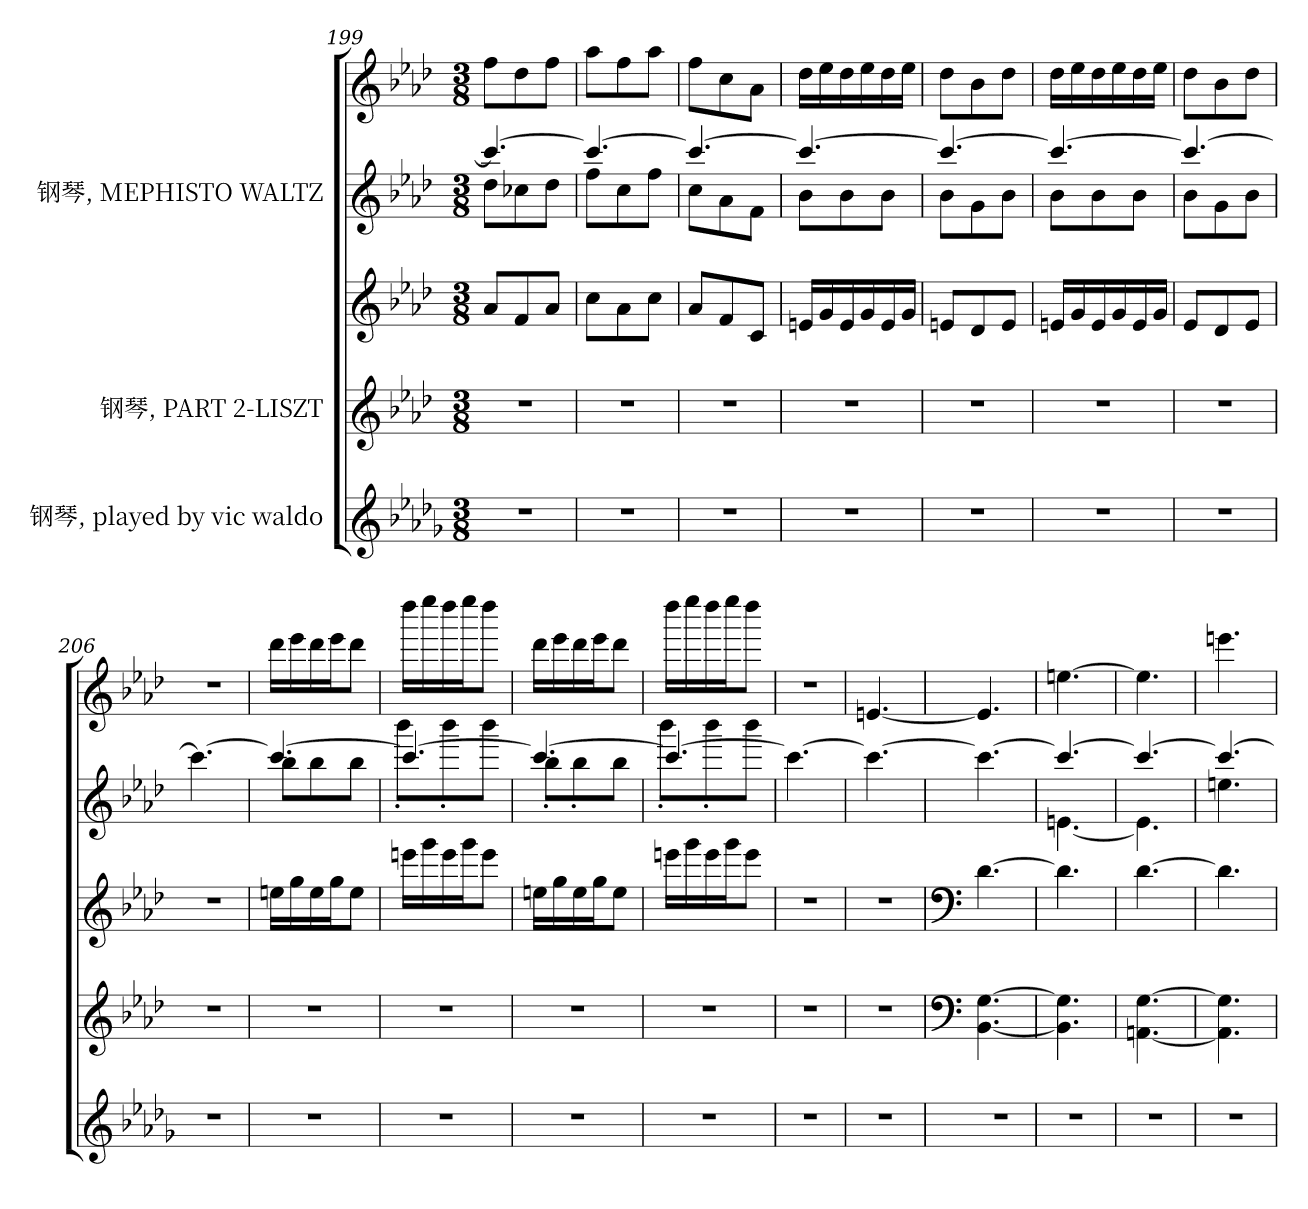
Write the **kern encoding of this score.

**kern	**kern	**kern	**kern	**kern
*part3	*part2	*part2	*part1	*part1
*staff5	*staff4	*staff3	*staff2	*staff1
*I"钢琴, played by vic waldo	*I"钢琴, PART 2-LISZT	*	*I"钢琴, MEPHISTO WALTZ	*
*clefG2	*clefG2	*clefG2	*clefG2	*clefG2
*k[b-e-a-d-g-]	*k[b-e-a-d-]	*k[b-e-a-d-]	*k[b-e-a-d-]	*k[b-e-a-d-]
*M3/8	*M3/8	*M3/8	*M3/8	*M3/8
=199	=199	=199	=199	=199
*	*	*	*^	*
4.r	4.r	8a-/L	4.ccc-/_	8dd-\L	8ff\L
.	.	8f/	.	8cc-X\	8dd-\
.	.	8a-/J	.	8dd-\J	8ff\J
=200	=200	=200	=200	=200	=200
4.r	4.r	8cc\L	4.ccc-/_	8ff\L	8aa-\L
.	.	8a-\	.	8cc\	8ff\
.	.	8cc\J	.	8ff\J	8aa-\J
=201	=201	=201	=201	=201	=201
4.r	4.r	8a-/L	4.ccc-/_	8cc\L	8ff\L
.	.	8f/	.	8a-\	8cc\
.	.	8c/J	.	8f\J	8a-\J
=202	=202	=202	=202	=202	=202
4.r	4.r	16en/LL	4.ccc-/_	8b-\L	16dd-\LL
.	.	16g/	.	.	16ee-\
.	.	16e/	.	8b-\	16dd-\
.	.	16g/	.	.	16ee-\
.	.	16e/	.	8b-\J	16dd-\
.	.	16g/JJ	.	.	16ee-\JJ
=203	=203	=203	=203	=203	=203
4.r	4.r	8en/L	4.ccc-/_	8b-\L	8dd-\L
.	.	8d-/	.	8g\	8b-\
.	.	8e/J	.	8b-\J	8dd-\J
!!LO:PB:g=z
=204	=204	=204	=204	=204	=204
4.r	4.r	16en/LL	4.ccc-/_	8b-\L	16dd-\LL
.	.	16g/	.	.	16ee-\
.	.	16e/	.	8b-\	16dd-\
.	.	16g/	.	.	16ee-\
.	.	16e/	.	8b-\J	16dd-\
.	.	16g/JJ	.	.	16ee-\JJ
=205	=205	=205	=205	=205	=205
4.r	4.r	8e-/L	4.ccc-/_	8b-\L	8dd-\L
.	.	8d-/	.	8g\	8b-\
.	.	8e-/J	.	8b-\J	8dd-\J
*	*	*	*v	*v	*
=206	=206	=206	=206	=206
4.r	4.r	4.r	4.ccc-\_	4.r
=207	=207	=207	=207	=207
*	*	*	*^	*
4.r	4.r	16een\LL	4.ccc-/_	8bb-\L	16ddd-\LL
.	.	16gg\	.	.	16eee-\
.	.	16ee\	.	8bb-\	16ddd-\
.	.	16gg\J	.	.	16eee-\J
.	.	8ee\J	.	8bb-\J	8ddd-\J
=208	=208	=208	=208	=208	=208
4.r	4.r	16eeen\LL	4.ccc-/_	8bbb-'\L	16dddd-\LL
.	.	16ggg\	.	.	16eeee-\
.	.	16eee\	.	8bbb-'\	16dddd-\
.	.	16ggg\J	.	.	16eeee-\J
.	.	8eee\J	.	8bbb-\J	8dddd-\J
=209	=209	=209	=209	=209	=209
4.r	4.r	16een\LL	4.ccc-/_	8bb-'\L	16ddd-\LL
.	.	16gg\	.	.	16eee-\
.	.	16ee\	.	8bb-'\	16ddd-\
.	.	16gg\J	.	.	16eee-\J
.	.	8ee\J	.	8bb-\J	8ddd-\J
!!LO:LB:g=z
=210	=210	=210	=210	=210	=210
4.r	4.r	16eeen\LL	4.ccc-/_	8bbb-'\L	16dddd-\LL
.	.	16ggg\	.	.	16eeee-\
.	.	16eee\	.	8bbb-'\	16dddd-\
.	.	16ggg\J	.	.	16eeee-\J
.	.	8eee\J	.	8bbb-\J	8dddd-\J
*	*	*	*v	*v	*
=211	=211	=211	=211	=211
4.r	4.r	4.r	4.ccc-\_	4.r
=212	=212	=212	=212	=212
4.r	4.r	4.r	4.ccc-\_	[4.en/
=213	=213	=213	=213	=213
*	*clefF4	*clefF4	*	*
4.r	[4.BB-\ [4.G\	[4.d-\	4.ccc-\_	4.e/]
=214	=214	=214	=214	=214
*	*	*	*^	*
4.r	4.BB-\] 4.G\]	4.d-\]	4.ccc-/_	[4.en\	[4.een\
=215	=215	=215	=215	=215	=215
4.r	[4.AAn\ [4.G\	[4.d-\	4.ccc-/_	4.e\]	4.ee\]
=216	=216	=216	=216	=216	=216
4.r	4.AA\] 4.G\]	4.d-\]	4.ccc-/_	4.een\	4.eeen\
*	*	*	*v	*v	*
=	=	=	=	=
*-	*-	*-	*-	*-
